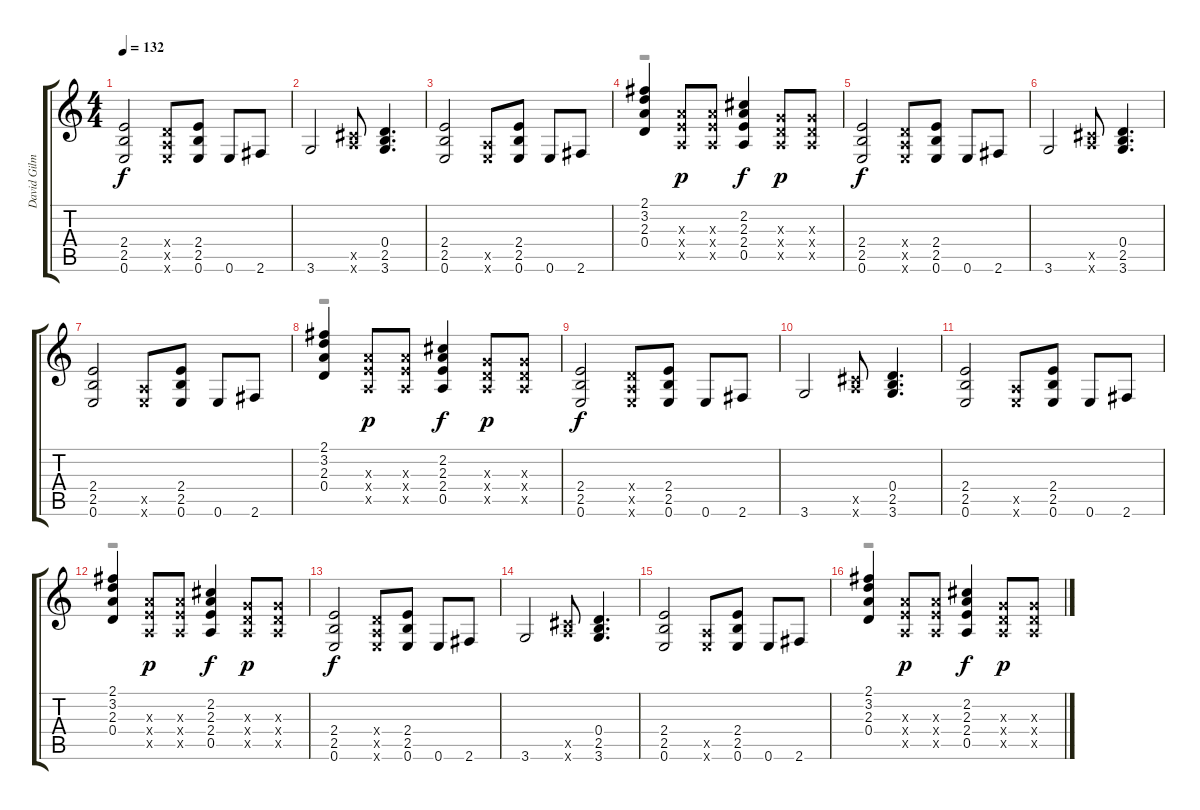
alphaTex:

\track ("David Gilmour - Rhythm" "David Gilm") {instrument electricguitarclean}
\staff {score tabs}
\tuning (E4 B3 G3 D3 A2 E2) {hide}
\voice
\ts (4 4)
\tempo 132
\clef g2
\ks c
(2.4 2.5 0.6).2{dy f} (0.4{x} 0.5{x} 0.6{x}).8 (2.4 2.5 0.6).8 0.6.8 2.6.8 |
3.6.2 (0.5{x} 9.6{x}).8 (0.4 2.5 3.6).4{d} |
(2.4 2.5 0.6).2 (0.5{x} 0.6{x}).8 (2.4 2.5 0.6).8 0.6.8 2.6.8 |
(2.1 3.2 2.3 0.4).4 (2.3{x} 2.4{x} 0.5{x}).8{dy p} (2.3{x} 2.4{x} 0.5{x}).8 (2.2 2.3 2.4 0.5).4{dy f} (0.3{x} 0.4{x} 0.5{x}).8{dy p} (0.3{x} 0.4{x} 0.5{x}).8 |
(2.4 2.5 0.6).2{dy f} (0.4{x} 0.5{x} 0.6{x}).8 (2.4 2.5 0.6).8 0.6.8 2.6.8 |
3.6.2 (0.5{x} 9.6{x}).8 (0.4 2.5 3.6).4{d} |
(2.4 2.5 0.6).2 (0.5{x} 0.6{x}).8 (2.4 2.5 0.6).8 0.6.8 2.6.8 |
(2.1 3.2 2.3 0.4).4 (2.3{x} 2.4{x} 0.5{x}).8{dy p} (2.3{x} 2.4{x} 0.5{x}).8 (2.2 2.3 2.4 0.5).4{dy f} (0.3{x} 0.4{x} 0.5{x}).8{dy p} (0.3{x} 0.4{x} 0.5{x}).8 |
(2.4 2.5 0.6).2{dy f} (0.4{x} 0.5{x} 0.6{x}).8 (2.4 2.5 0.6).8 0.6.8 2.6.8 |
3.6.2 (0.5{x} 9.6{x}).8 (0.4 2.5 3.6).4{d} |
(2.4 2.5 0.6).2 (0.5{x} 0.6{x}).8 (2.4 2.5 0.6).8 0.6.8 2.6.8 |
(2.1 3.2 2.3 0.4).4 (2.3{x} 2.4{x} 0.5{x}).8{dy p} (2.3{x} 2.4{x} 0.5{x}).8 (2.2 2.3 2.4 0.5).4{dy f} (0.3{x} 0.4{x} 0.5{x}).8{dy p} (0.3{x} 0.4{x} 0.5{x}).8 |
(2.4 2.5 0.6).2{dy f} (0.4{x} 0.5{x} 0.6{x}).8 (2.4 2.5 0.6).8 0.6.8 2.6.8 |
3.6.2 (0.5{x} 9.6{x}).8 (0.4 2.5 3.6).4{d} |
(2.4 2.5 0.6).2 (0.5{x} 0.6{x}).8 (2.4 2.5 0.6).8 0.6.8 2.6.8 |
(2.1 3.2 2.3 0.4).4 (2.3{x} 2.4{x} 0.5{x}).8{dy p} (2.3{x} 2.4{x} 0.5{x}).8 (2.2 2.3 2.4 0.5).4{dy f} (0.3{x} 0.4{x} 0.5{x}).8{dy p} (0.3{x} 0.4{x} 0.5{x}).8
\voice
\clef g2
\ottava regular
\simile none
\ks c
|
|
|
r.1 |
|
|
|
r.1 |
|
|
|
r.1 |
|
|
|
r.1
